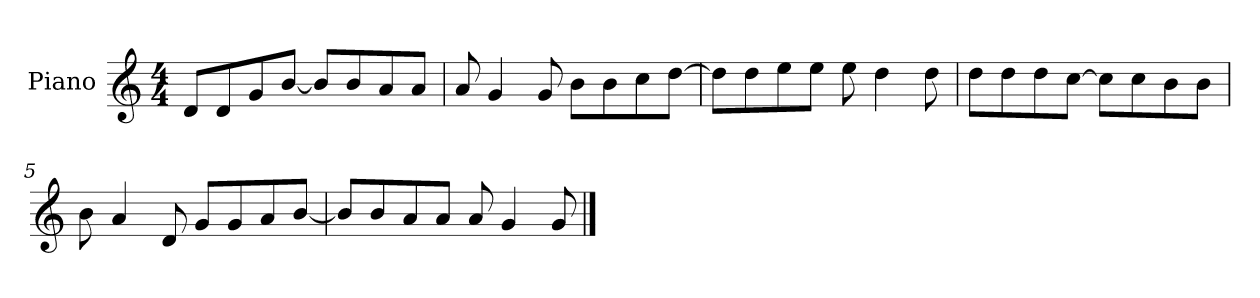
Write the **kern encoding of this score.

**kern
*part1
*staff1
*I"Piano
*I'P-no
*clefG2
*k[]
*M4/4
*MM90
=1
8d/L
8d/
8g/
[8b/J
8b/L]
8b/
8a/
8a/J
=2
8a/
4g/
8g/
8b\L
8b\
8cc\
[8dd\J
=3
8dd\L]
8dd\
8ee\
8ee\J
8ee\
4dd\
8dd\
=4
8dd\L
8dd\
8dd\
[8cc\J
8cc\L]
8cc\
8b\
8b\J
=5
8b\
4a/
8d/
8g/L
8g/
8a/
[8b/J
!!LO:LB:g=z
=6
8b/L]
8b/
8a/
8a/J
8a/
4g/
8g/
==
*-
